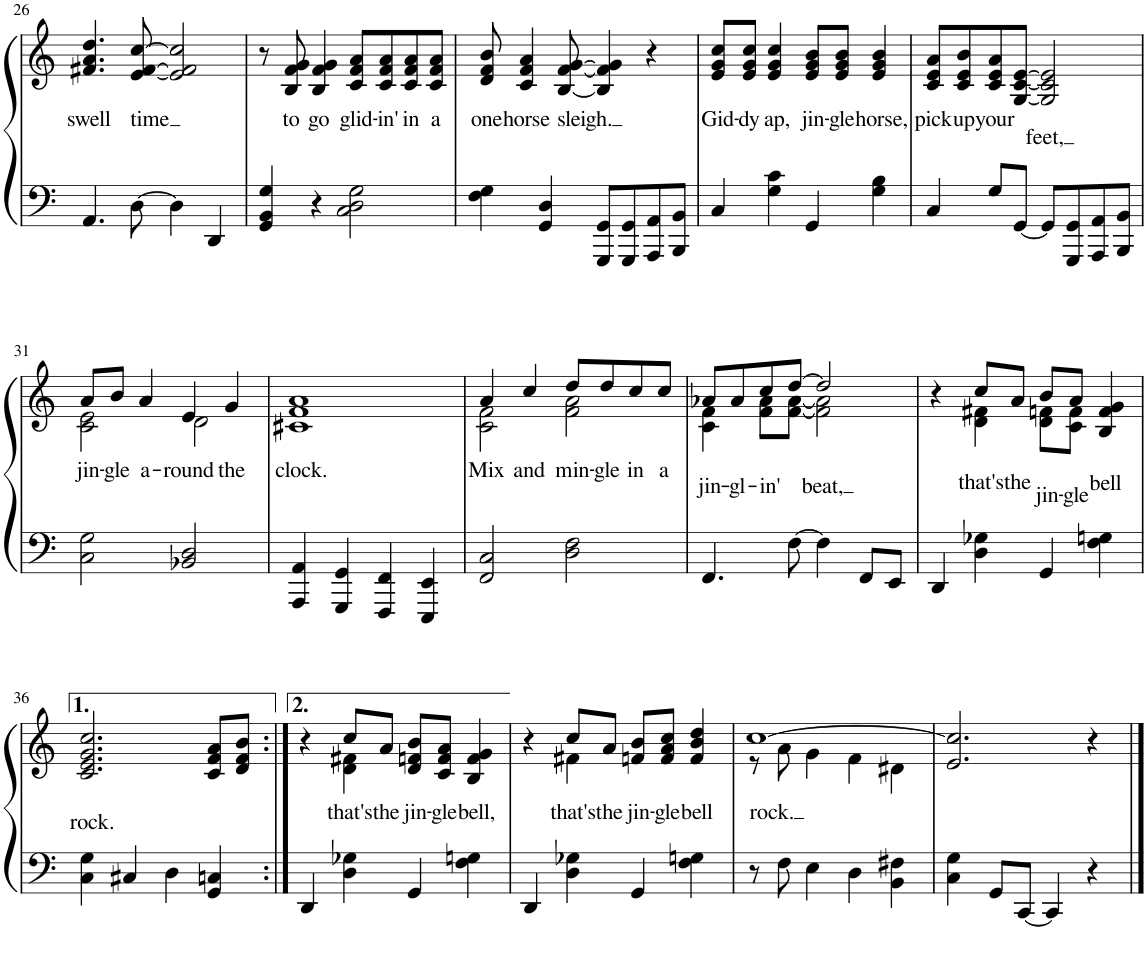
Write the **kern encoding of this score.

**kern	**kern	**text
*part1	*part1	*part1
*staff2	*staff1	*staff1
*I"Piano	*	*
*I'Pno.	*	*
!!LO:PB:g=z
*clefF4	*clefG2	*
*k[]	*k[]	*
*M2/2	*M2/2	*
*met(c|)	*met(c|)	*
=26	=26	=26
!	!	!LO:LY:b
4.AA/	4.f#X/ 4.a/ 4.dd/	swell
!	!	!LO:LY:b
[8D\	[8e/ [8f#/ [8cc/	time
4D\]	2e/] 2f#/] 2cc/]	.
4DD/	.	.
=27	=27	=27
4GG/ 4BB/ 4G/	8r	.
!	!	!LO:LY:b
.	8B/ 8f/ 8g/	to
!	!	!LO:LY:b
4r	4B/ 4f/ 4g/	go
!	!	!LO:LY:b
2C\ 2D\ 2G\	8c/ 8f/ 8a/L	glid-
!	!	!LO:LY:b
.	8c/ 8f/ 8a/	-in'
!	!	!LO:LY:b
.	8c/ 8f/ 8a/	in
!	!	!LO:LY:b
.	8c/ 8f/ 8a/J	a
=28	=28	=28
!	!	!LO:LY:b
4F\ 4G\	8d/ 8f/ 8b/	one
!	!	!LO:LY:b
.	4c/ 4f/ 4a/	horse
4GG/ 4D/	.	.
!	!	!LO:LY:b
.	[8B/ [8f/ [8g/	sleigh.
8GGG/ 8GG/L	4B/] 4f/] 4g/]	.
8GGG/ 8GG/	.	.
8AAA/ 8AA/	4r	.
8BBB/ 8BB/J	.	.
=29	=29	=29
!	!	!LO:LY:b
4C/	8e/ 8g/ 8cc/L	Gid-
!	!	!LO:LY:b
.	8e/ 8g/ 8cc/J	-dy
!	!	!LO:LY:b
4G\ 4c\	4e/ 4g/ 4cc/	ap,
!	!	!LO:LY:b
4GG/	8e/ 8g/ 8b/L	jin-
!	!	!LO:LY:b
.	8e/ 8g/ 8b/J	-gle
!	!	!LO:LY:b
4G\ 4B\	4e/ 4g/ 4b/	horse,
=30	=30	=30
!	!	!LO:LY:b
4C/	8c/ 8e/ 8a/L	pick
!	!	!LO:LY:b
.	8c/ 8e/ 8b/	up
!	!	!LO:LY:b
8G/L	8c/ 8e/ 8a/	your
!	!	!LO:LY:b
[8GG/J	[8G/ [8c/ [8e/J	feet,
8GG/L]	2G/] 2c/] 2e/]	.
8GGG/ 8GG/	.	.
8AAA/ 8AA/	.	.
8BBB/ 8BB/J	.	.
!!LO:LB:g=z
=31	=31	=31
!	!	!LO:LY:b
*	*^	*
2C\ 2G\	8a/L	2c\ 2e\	jin-
!	!	!	!LO:LY:b
.	8b/J	.	-gle
!	!	!	!LO:LY:b
.	4a/	.	a-
!	!	!	!LO:LY:b
2BB-X/ 2D/	4e/	2d\	-round
!	!	!	!LO:LY:b
.	4g/	.	the
*	*v	*v	*
=32	=32	=32
!	!	!LO:LY:b
4AAA/ 4AA/	1c#X 1f 1a	clock.
4GGG/ 4GG/	.	.
4FFF/ 4FF/	.	.
4EEE/ 4EE/	.	.
=33	=33	=33
!	!	!LO:LY:b
*	*^	*
2FF/ 2C/	4a/	2c\ 2f\	Mix
!	!	!	!LO:LY:b
.	4cc/	.	and
!	!	!	!LO:LY:b
2D\ 2F\	8dd/L	2f\ 2a\	min-
!	!	!	!LO:LY:b
.	8dd/	.	-gle
!	!	!	!LO:LY:b
.	8cc/	.	in
!	!	!	!LO:LY:b
.	8cc/J	.	a
=34	=34	=34	=34
!	!	!	!LO:LY:b
4.FF/	8a-X/L	4c\ 4f\	jin-
!	!	!	!LO:LY:b
.	8a-/	.	-gl-
!	!	!	!LO:LY:b
.	8cc/	8f\ 8a-\L	-in'
!	!	!	!LO:LY:b
[8F\	[8dd/J	[8f\ [8a-\J	beat,
4F\]	2dd/]	2f\] 2a-\]	.
8FF/L	.	.	.
8EE/J	.	.	.
=35	=35	=35	=35
4DD/	4r	4ryy	.
!	!	!	!LO:LY:b
4D\ 4G-X\	8cc/L	4d\ 4f#X\	that's
!	!	!	!LO:LY:b
.	8a/J	.	the
!	!	!	!LO:LY:b
4GG/	8b/L	8d\ 8fn\L	jin-
!	!	!	!LO:LY:b
.	8a/J	8c\ 8f\J	-gle
!	!	!	!LO:LY:b
4F\ 4Gn\	4B/ 4f/ 4g/	4ryy	bell
!!LO:LB:g=z
=36	=36	=36	=36
!	!	!	!LO:LY:b
*	*v	*v	*
4C\ 4G\	2.c/ 2.e/ 2.g/ 2.cc/	rock.
4C#X/	.	.
4D\	.	.
4GG/ 4Cn/	8c/ 8f/ 8a/L	.
.	8d/ 8f/ 8b/J	.
=37:|!	=37:|!	=37:|!
*	*^	*
4DD/	4r	4ryy	.
!	!	!	!LO:LY:b
4D\ 4G-X\	8cc/L	4d\ 4f#X\	that's
!	!	!	!LO:LY:b
.	8a/J	.	the
!	!	!	!LO:LY:b
4GG/	8d/ 8fn/ 8b/L	2ryy	jin-
!	!	!	!LO:LY:b
.	8c/ 8f/ 8a/J	.	-gle
!	!	!	!LO:LY:b
4F\ 4Gn\	4B/ 4f/ 4g/	.	bell,
=38	=38	=38	=38
4DD/	4r	4ryy	.
!	!	!	!LO:LY:b
4D\ 4G-X\	8cc/L	4f#X\	that's
!	!	!	!LO:LY:b
.	8a/J	.	the
!	!	!	!LO:LY:b
4GG/	8fn/ 8b/L	2ryy	jin-
!	!	!	!LO:LY:b
.	8f/ 8a/ 8cc/J	.	-gle
!	!	!	!LO:LY:b
4F\ 4Gn\	4f/ 4b/ 4dd/	.	bell
=39	=39	=39	=39
!	!	!	!LO:LY:b
8r	[1cc	8r	rock.
8F\	.	8a\	.
4E\	.	4g\	.
4D\	.	4f\	.
4BB\ 4F#X\	.	4d#X\	.
*	*v	*v	*
=40	=40	=40
4C\ 4G\	2.e/ 2.cc/]	.
8GG/L	.	.
[8CC/J	.	.
4CC/]	.	.
4r	4r	.
==	==	==
*-	*-	*-
